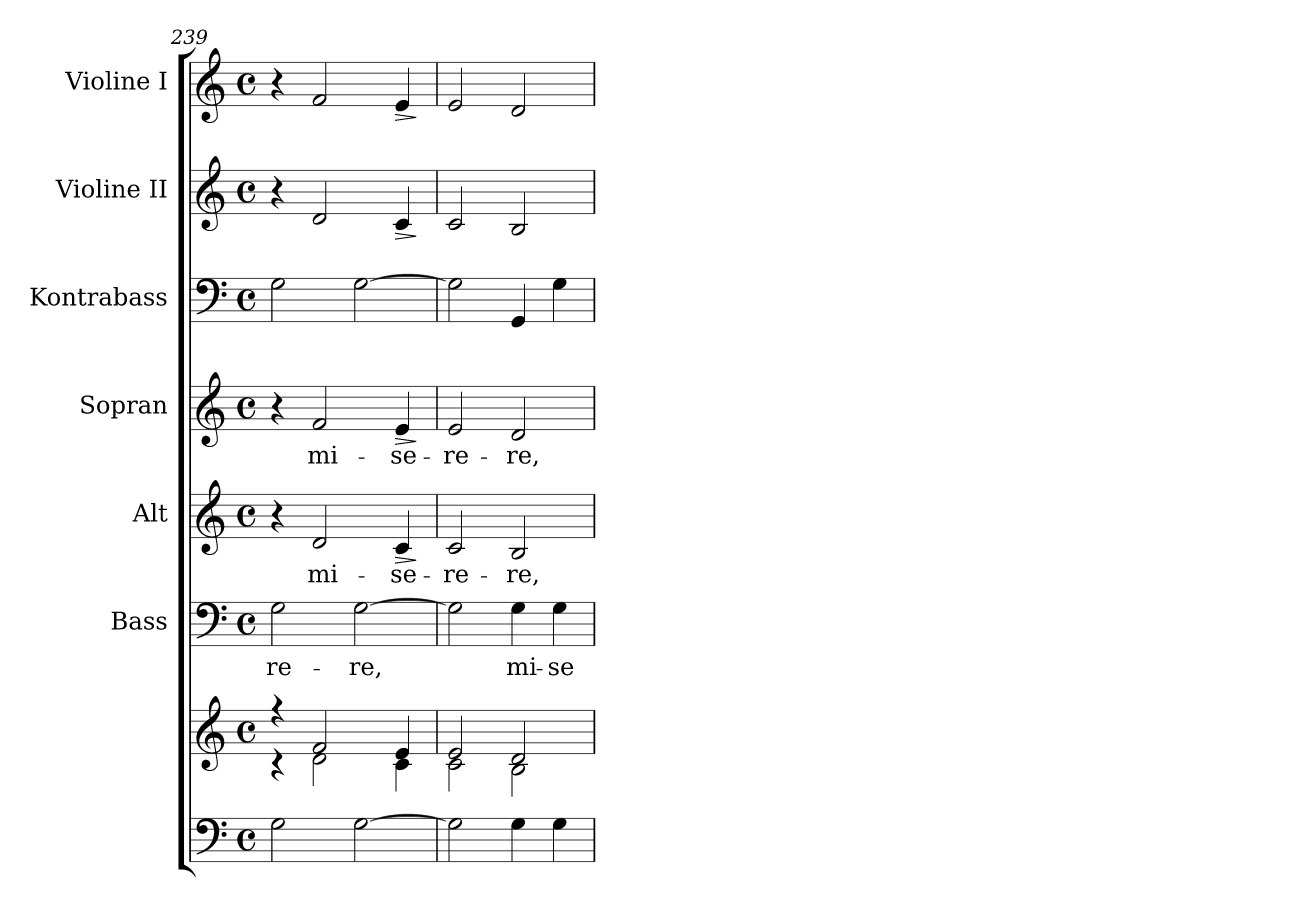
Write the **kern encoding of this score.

**kern	**kern	**kern	**text	**kern	**text	**dynam	**kern	**text	**dynam	**kern	**kern	**dynam	**kern	**dynam
*part7	*part7	*part6	*part6	*part5	*part5	*part5	*part4	*part4	*part4	*part3	*part2	*part2	*part1	*part1
*staff8	*staff7	*staff6	*staff6	*staff5	*staff5	*staff5	*staff4	*staff4	*staff4	*staff3	*staff2	*staff2	*staff1	*staff1
*	*	*I"Bass	*	*I"Alt	*	*	*I"Sopran	*	*	*I"Kontrabass	*I"Violine II	*	*I"Violine I	*
*	*	*I'B.	*	*I'A.	*	*	*I'S.	*	*	*I'Kb.	*I'Vl. II	*	*I'Vl. I	*
*clefF4	*clefG2	*clefF4	*	*clefG2	*	*	*clefG2	*	*	*clefF4	*clefG2	*	*clefG2	*
*	*	*	*	*	*	*	*	*	*	*ITrd7c12	*	*	*	*
*k[]	*k[]	*k[]	*	*k[]	*	*	*k[]	*	*	*k[]	*k[]	*	*k[]	*
*C:	*C:	*C:	*	*C:	*	*	*C:	*	*	*C:	*C:	*	*C:	*
*M4/4	*M4/4	*M4/4	*	*M4/4	*	*	*M4/4	*	*	*M4/4	*M4/4	*	*M4/4	*
*met(c)	*met(c)	*met(c)	*	*met(c)	*	*	*met(c)	*	*	*met(c)	*met(c)	*	*met(c)	*
=239	=239	=239	=239	=239	=239	=239	=239	=239	=239	=239	=239	=239	=239	=239
*	*^	*	*	*	*	*	*	*	*	*	*	*	*	*
!	!	!	!	!LO:LY:b	!	!	!	!	!	!	!	!	!	!	!
2G\	4r	4r	2G\	-re-	4r	.	.	4r	.	.	2GG\	4r	.	4r	.
!	!	!	!	!	!	!LO:LY:b	!	!	!LO:LY:b	!	!	!	!	!	!
.	2f/	2d\	.	.	2d/	mi-	.	2f/	mi-	.	.	2d/	.	2f/	.
!	!	!	!	!LO:LY:b	!	!	!	!	!	!	!	!	!	!	!
[2G\	.	.	[2G\	-re,	.	.	.	.	.	.	[2GG\	.	.	.	.
!	!	!	!	!	!	!LO:LY:b	!LO:HP:b	!	!LO:LY:b	!LO:HP:b	!	!	!LO:HP:b	!	!LO:HP:b
.	4e/	4c\	.	.	4c/	-se-	>	4e/	-se-	>	.	4c/	>	4e/	>
*	*v	*v	*	*	*	*	*	*	*	*	*	*	*	*	*
.	.	.	.	.	.	]	.	.	]	.	.	]	.	]
=240	=240	=240	=240	=240	=240	=240	=240	=240	=240	=240	=240	=240	=240	=240
*	*^	*	*	*	*	*	*	*	*	*	*	*	*	*
!	!	!	!	!	!	!LO:LY:b	!	!	!LO:LY:b	!	!	!	!	!	!
2G\]	2e/	2c\	2G\]	.	2c/	-re-	.	2e/	-re-	.	2GG\]	2c/	.	2e/	.
!	!	!	!	!LO:LY:b	!	!LO:LY:b	!	!	!LO:LY:b	!	!	!	!	!	!
4G\	2d/	2B\	4G\	mi-	2B/	-re,	.	2d/	-re,	.	4GGG/	2B/	.	2d/	.
!	!	!	!	!LO:LY:b	!	!	!	!	!	!	!	!	!	!	!
4G\	.	.	4G\	-se-	.	.	.	.	.	.	4GG\	.	.	.	.
*	*v	*v	*	*	*	*	*	*	*	*	*	*	*	*	*
=	=	=	=	=	=	=	=	=	=	=	=	=	=	=
*-	*-	*-	*-	*-	*-	*-	*-	*-	*-	*-	*-	*-	*-	*-
